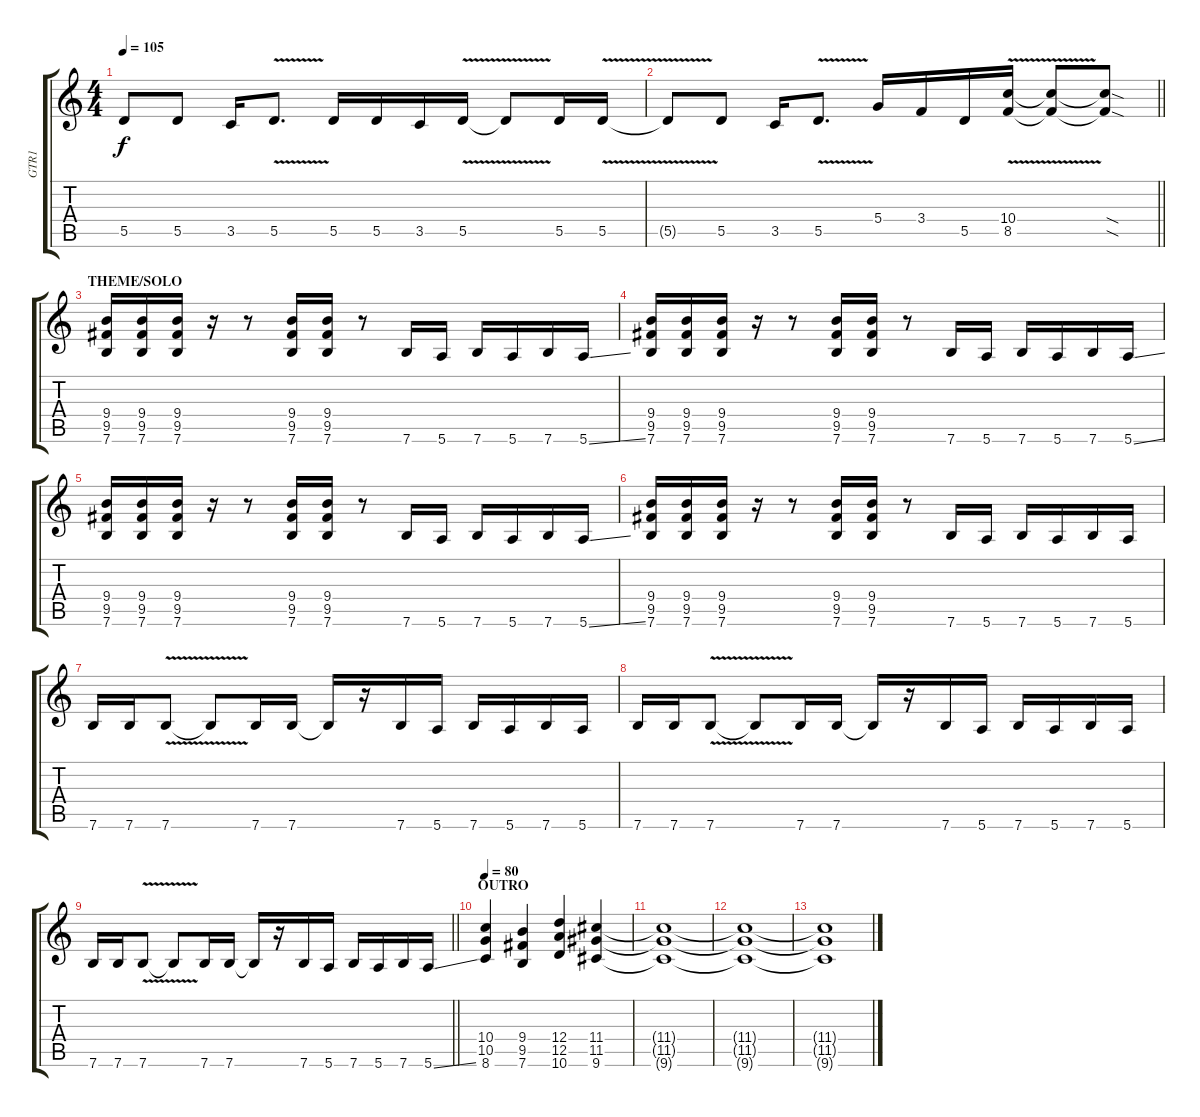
\track ("GTR1" "GTR1") {instrument distortionguitar}
\staff {score tabs}
\tuning (E4 B3 G3 D3 A2 E2) {hide}
\ts (4 4)
\tempo 105
\clef g2
\ks c
5.5{t}.8{dy f} 5.5.8 3.5.16 5.5{v}.8{d} 5.5.16 5.5.16 3.5.16 5.5{v}.16 5.5{t}.8 5.5.16 5.5{v}.16 |
\barLineRight lightlight
5.5{t}.8 5.5.8 3.5.16 5.5{v}.8{d} 5.4.16 3.4.16 5.5.16 (10.4{v} 8.5).16 (10.4{t} 8.5{t}).8 (10.4{sod t} 8.5{sod t}).8 |
\section ("" "THEME/SOLO")
(9.4 9.5 7.6).16 (9.4 9.5 7.6).16 (9.4 9.5 7.6).16 r.16 r.8 (9.4 9.5 7.6).16 (9.4 9.5 7.6).16 r.8 7.6.16 5.6.16 7.6.16 5.6.16 7.6.16 5.6{ss}.16 |
(9.4 9.5 7.6).16 (9.4 9.5 7.6).16 (9.4 9.5 7.6).16 r.16 r.8 (9.4 9.5 7.6).16 (9.4 9.5 7.6).16 r.8 7.6.16 5.6.16 7.6.16 5.6.16 7.6.16 5.6{ss}.16 |
(9.4 9.5 7.6).16 (9.4 9.5 7.6).16 (9.4 9.5 7.6).16 r.16 r.8 (9.4 9.5 7.6).16 (9.4 9.5 7.6).16 r.8 7.6.16 5.6.16 7.6.16 5.6.16 7.6.16 5.6{ss}.16 |
(9.4 9.5 7.6).16 (9.4 9.5 7.6).16 (9.4 9.5 7.6).16 r.16 r.8 (9.4 9.5 7.6).16 (9.4 9.5 7.6).16 r.8 7.6.16 5.6.16 7.6.16 5.6.16 7.6.16 5.6.16 |
7.6.16 7.6.16 7.6{v}.8 7.6{t}.8 7.6.16 7.6.16 7.6{t}.16 r.16 7.6.16 5.6.16 7.6.16 5.6.16 7.6.16 5.6.16 |
7.6.16 7.6.16 7.6{v}.8 7.6{t}.8 7.6.16 7.6.16 7.6{t}.16 r.16 7.6.16 5.6.16 7.6.16 5.6.16 7.6.16 5.6.16 |
\barLineRight lightlight
7.6.16 7.6.16 7.6{v}.8 7.6{t}.8 7.6.16 7.6.16 7.6{t}.16 r.16 7.6.16 5.6.16 7.6.16 5.6.16 7.6.16 5.6{ss}.16 |
\section ("" "OUTRO")
\tempo 80
(10.4 10.5 8.6).4 (9.4 9.5 7.6).4 (12.4 12.5 10.6).4 (11.4 11.5 9.6).4 |
(11.4{t} 11.5{t} 9.6{t}).1 |
(11.4{t} 11.5{t} 9.6{t}).1 |
(11.4{t} 11.5{t} 9.6{t}).1
